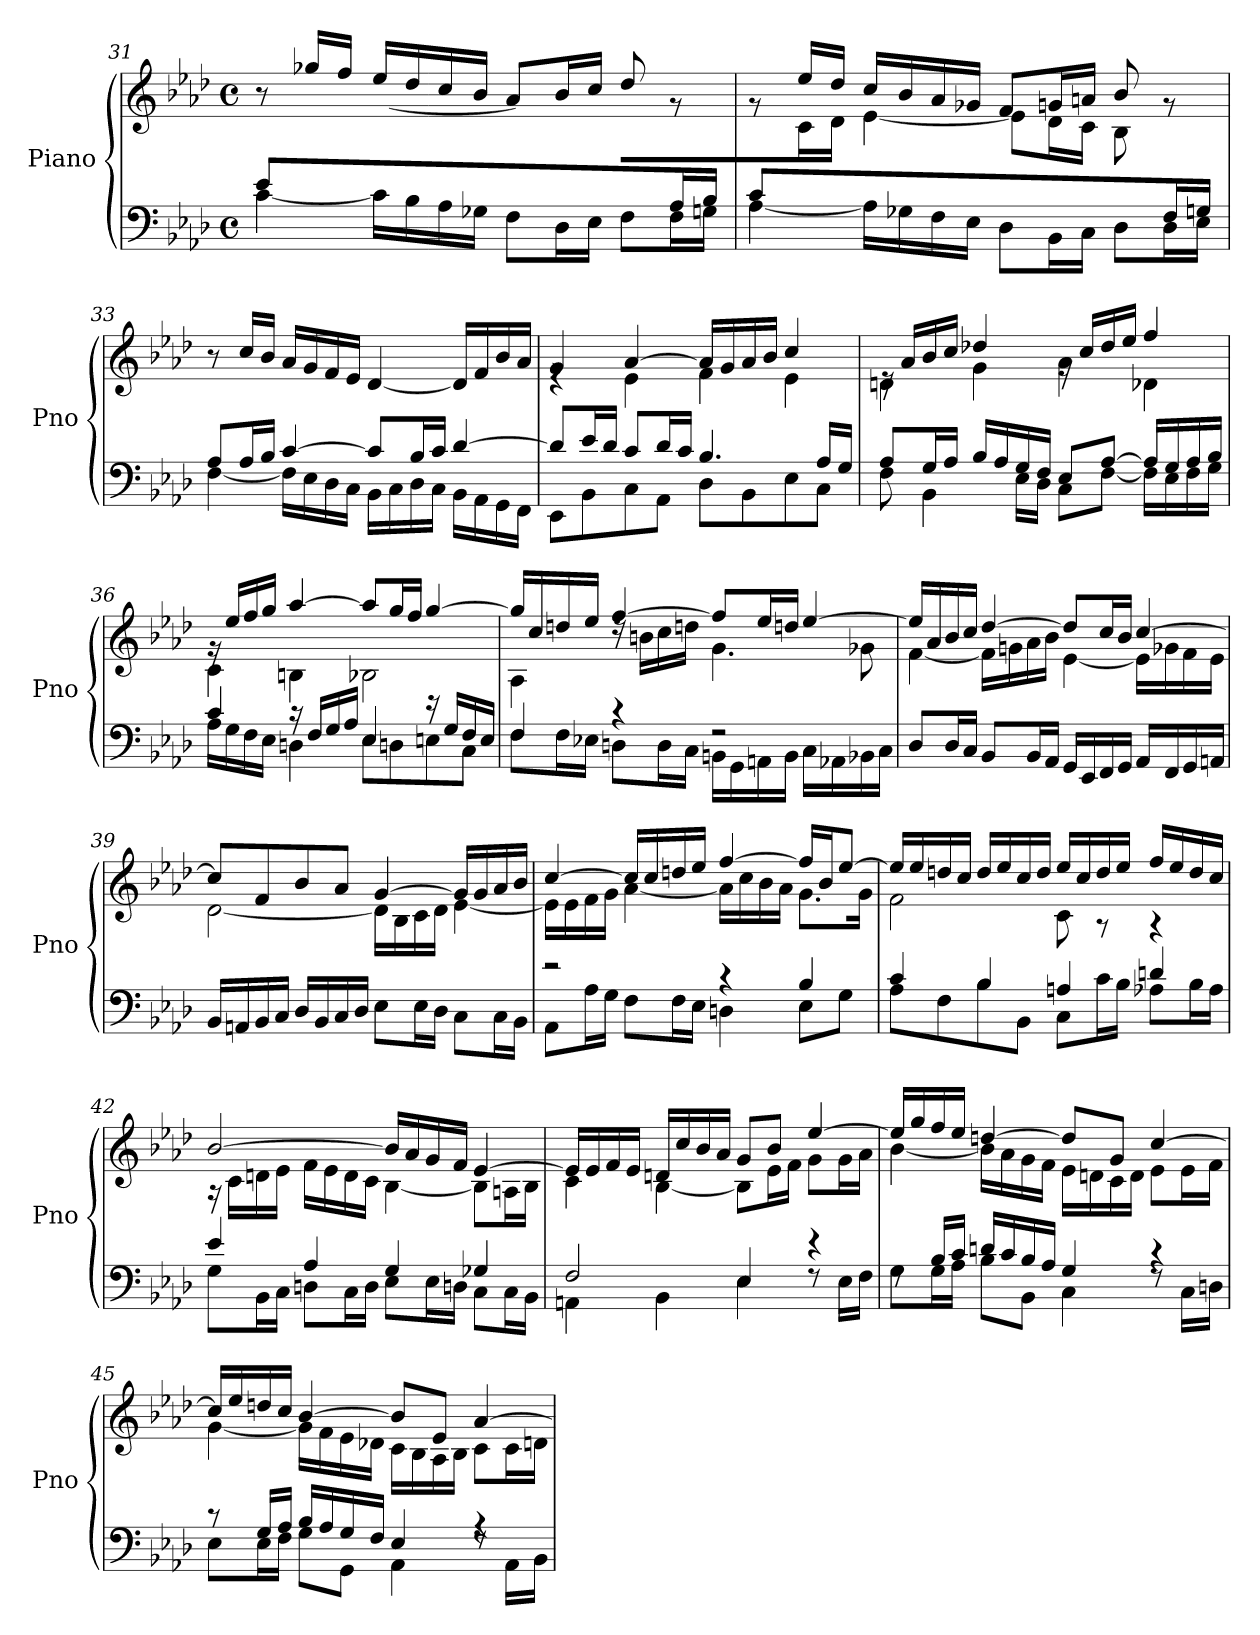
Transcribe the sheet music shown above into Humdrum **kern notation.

**kern	**kern
*part1	*part1
*staff2	*staff1
*I"Piano	*
*I'Pno	*
*clefF4	*clefG2
*k[b-e-a-d-]	*k[b-e-a-d-]
*M4/4	*M4/4
*met(c)	*met(c)
=31	=31
*^	*^
8e-/L	[4c\	8r	8ryy
2.ryy	.	16gg-X/LL	16e-\L
.	.	16ff/JJ	16f\JJ
.	16c\LL]	16ee-/LL	[4g-X\
.	16B-\	16dd-/	.
.	16A-\	16cc/	.
.	16G-X\JJ	16b-/JJ	.
.	8F\L	8a-/L	8g-\L]
.	16D-\L	16b-/L	16f\L
.	16E-\JJ	16cc/JJ	16e-\JJ
.	8F\L	8dd-/	8d-\L
16A-/L	16F\L	8rg	8ryy
16B-/JJ	16Gn\JJ	.	.
=32	=32	=32	=32
8c/L	[4A-\	8rg	8ryy
2.ryy	.	16ee-/LL	16c\L
.	.	16dd-/JJ	16d-\JJ
.	16A-\LL]	16cc/LL	[4e-\
.	16G-X\	16b-/	.
.	16F\	16a-/	.
.	16E-\JJ	16g-X/JJ	.
.	8D-\L	8f/L	8e-\L]
.	16BB-\L	16gn/L	16d-\L
.	16C\JJ	16an/JJ	16c\JJ
.	8D-\L	8b-/	8B-\L
16F/L	16D-\L	8rg	8ryy
16Gn/JJ	16E-\JJ	.	.
*	*	*v	*v
!!LO:LB:g=z
=33	=33	=33
8A-/L	[4F\	8r
16A-/L	.	16cc/LL
16B-/JJ	.	16b-/JJ
[4c/	16F\LL]	16a-/LL
.	16E-\	16g/
.	16D-\	16f/
.	16C\JJ	16e-/JJ
8c/L]	16BB-\LL	[4d-/
.	16C\	.
16B-/L	16D-\	.
16c/JJ	16C\JJ	.
[4d-/	16BB-\LL	16d-/LL]
.	16AA-\	16f/
.	16GG\	16b-/
.	16FF\JJ	16a-/JJ
=34	=34	=34
*	*	*^
8d-/L]	8EE-\L	4g/	4re
16e-/L	8BB-\	.	.
16d-/JJ	.	.	.
8c/L	8C\	[4a-/	4e-\
16d-/L	8AA-\J	.	.
16c/JJ	.	.	.
4.B-/	8D-\L	16a-/LL]	4f\
.	.	16g/	.
.	8BB-\	16a-/	.
.	.	16b-/JJ	.
.	8E-\	4cc/	4e-\
16A-/LL	8C\J	.	.
16G/JJ	.	.	.
=35	=35	=35	=35
8A-/L	8F\	16re	4dn\
.	.	16a-/LL	.
16G/L	4BB-\	16b-/	.
16A-/JJ	.	16cc/JJ	.
16B-/LL	.	4dd-X/	4g\
16A-/	.	.	.
16G/	16E-\LL	.	.
16F/JJ	16D-\JJ	.	.
8E-/L	8C\L	16rg	4a-\
.	.	16cc/LL	.
[8A-/J	[8F\J	16dd-/	.
.	.	16ee-/JJ	.
16A-/LL]	16F\LL]	4ff/	4d-X\
16G/	16E-\	.	.
16A-/	16F\	.	.
16B-/JJ	16G\JJ	.	.
!!LO:LB:g=z	!!
=36	=36	=36	=36
4c/	16A-\LL	16rg	4c\
.	16G\	16ee-/LL	.
.	16F\	16ff/	.
.	16E-\JJ	16gg/JJ	.
16r	4Dn\	[4aa-/	4Bni\
16F/LL	.	.	.
16G/	.	.	.
16A-/JJ	.	.	.
4E-/	8E-\L	8aa-/L]	2B-\
.	8Dn\	16gg/L	.
.	.	16ff/JJ	.
16r	8En\	[4gg/	.
16G/LL	.	.	.
16F/	8C\J	.	.
16E/JJ	.	.	.
=37	=37	=37	=37
4F/	8F\L	16gg/LL]	4A-\
.	.	16cc/	.
.	16F\L	16ddn/	.
.	16E-X\JJ	16ee-/JJ	.
4r	8Dn\L	[4ff/	16rdd
.	.	.	16bn\LL
.	16D\L	.	16cc\
.	16C\JJ	.	16ddn\JJ
2r	16BBn\LL	8ff/L]	4.g\
.	16GG\	.	.
.	16AAn\	16ee-/L	.
.	16BB\JJ	16ddn/JJ	.
.	16C\LL	[4ee-/	.
.	16AA-X\	.	.
.	16BB-X\	.	8g-X\
.	16C\JJ	.	.
*v	*v	*	*
!!LO:PB:g=z	!!
=38	=38	=38
8D-/L	16ee-/LL]	[4f\
.	16a-/	.
16D-/L	16b-/	.
16C/JJ	16cc/JJ	.
8BB-/L	[4dd-/	16f\LL]
.	.	16gn\
16BB-/L	.	16a-\
16AA-/JJ	.	16b-\JJ
16GG/LL	8dd-/L]	[4e-\
16EE-/	.	.
16FF/	16cc/L	.
16GG/JJ	16b-/JJ	.
16AA-/LL	[4cc/	16e-\LL]
16FF/	.	16g-X\
16GG/	.	16f\
16AAn/JJ	.	16e-\JJ
!!LO:LB:g=z	!!
=39	=39	=39
16BB-/LL	8cc/L]	[2d-\
16AAn/	.	.
16BB-/	8f/	.
16C/JJ	.	.
16D-/LL	8b-/	.
16BB-/	.	.
16C/	8a-/J	.
16D-/JJ	.	.
8E-\L	[4g/	16d-\LL]
.	.	16B-\
16E-\L	.	16c\
16D-\JJ	.	16d-\JJ
8C\L	16g/LL]	[4e-\
.	16g/	.
16C\L	16a-/	.
16BB-\JJ	16b-/JJ	.
=40	=40	=40
*^	*	*
2r	8AA-\L	[4cc/	16e-\LL]
.	.	.	16e-\
.	16A-\L	.	16f\
.	16G\JJ	.	16g\JJ
.	8F\L	16cc/LL]	[4a-\
.	.	16cc/	.
.	16F\L	16ddn/	.
.	16E-\JJ	16ee-/JJ	.
4r	4Dn\	[4ff/	16a-\LL]
.	.	.	16cc\
.	.	.	16b-\
.	.	.	16a-\JJ
4B-/	8E-\L	16ff/LL]	8.g\L
.	.	16b-/J	.
.	8G\J	[8ee-/J	.
.	.	.	16g\Jk
!!LO:LB:g=z	!!
=41	=41	=41	=41
4c/	8A-\L	16ee-/LL]	2f\
.	.	16ee-/	.
.	8F\	16ddn/	.
.	.	16cc/JJ	.
4B-/	8B-\	16dd/LL	.
.	.	16ee-/	.
.	8BB-\J	16cc/	.
.	.	16dd/JJ	.
4An/	8C\L	16ee-/LL	8c\
.	.	16cc/	.
.	16c\L	16dd/	8r
.	16B-\JJ	16ee-/JJ	.
4dn/	8A-X\L	16ff/LL	4r
.	.	16ee-/	.
.	16B-\L	16dd/	.
.	16A-\JJ	16cc/JJ	.
!!LO:LB:g=z	!!
=42	=42	=42	=42
4e-/	8G\L	[2b-/	16r
.	.	.	16c\LL
.	16BB-\L	.	16dn\
.	16C\JJ	.	16e-\JJ
4A-/	8Dn\L	.	16f\LL
.	.	.	16e-\
.	16C\L	.	16d\
.	16D\JJ	.	16c\JJ
4G/	8E-\L	16b-/LL]	[4B-\
.	.	16a-/	.
.	16E-\L	16g/	.
.	16Dn\JJ	16f/JJ	.
4G-X/	8C\L	[4e-/	8B-\L]
.	16C\L	.	16An\L
.	16BB-\JJ	.	16B-\JJ
=43	=43	=43	=43
2F/	4AAn\	16e-/LL]	4c\
.	.	16e-/	.
.	.	16f/	.
.	.	16e-/JJ	.
.	4BB-\	16dn/LL	[4B-\
.	.	16cc/	.
.	.	16b-/	.
.	.	16a-/JJ	.
4E-/	4E-\	8g/L	8B-\L]
.	.	8b-/J	16e-\L
.	.	.	16f\JJ
4r	8rF	[4ee-/	8g\L
.	16E-\LL	.	16g\L
.	16F\JJ	.	16a-\JJ
!!LO:LB:g=z	!!
=44	=44	=44	=44
8rF	8G\L	16ee-/LL]	[4b-\
.	.	16gg/	.
16B-/LL	16G\L	16ff/	.
16c/JJ	16A-\JJ	16ee-/JJ	.
16dn/LL	8B-\L	[4ddn/	16b-\LL]
16c/	.	.	16a-\
16B-/	8BB-\J	.	16g\
16A-/JJ	.	.	16f\JJ
4G/	4C\	8dd/L]	16e-\LL
.	.	.	16dn\
.	.	8g/J	16c\
.	.	.	16d\JJ
4r	8rF	[4cc/	8e-\L
.	16C\LL	.	16e-\L
.	16Dn\JJ	.	16f\JJ
!!LO:LB:g=z	!!
=45	=45	=45	=45
8r	8E-\L	16cc/LL]	[4g\
.	.	16ee-/	.
16G/LL	16E-\L	16ddn/	.
16A-/JJ	16F\JJ	16cc/JJ	.
16B-/LL	8G\L	[4b-/	16g\LL]
16A-/	.	.	16f\
16G/	8GG\J	.	16e-\
16F/JJ	.	.	16d-X\JJ
4E-/	4AA-\	8b-/L]	16c\LL
.	.	.	16B-\
.	.	8e-/J	16A-\
.	.	.	16B-\JJ
4r	8rF	[4a-/	8c\L
.	16AA-\LL	.	16c\L
.	16BB-\JJ	.	16dn\JJ
*v	*v	*	*
*	*v	*v
=	=
*-	*-
